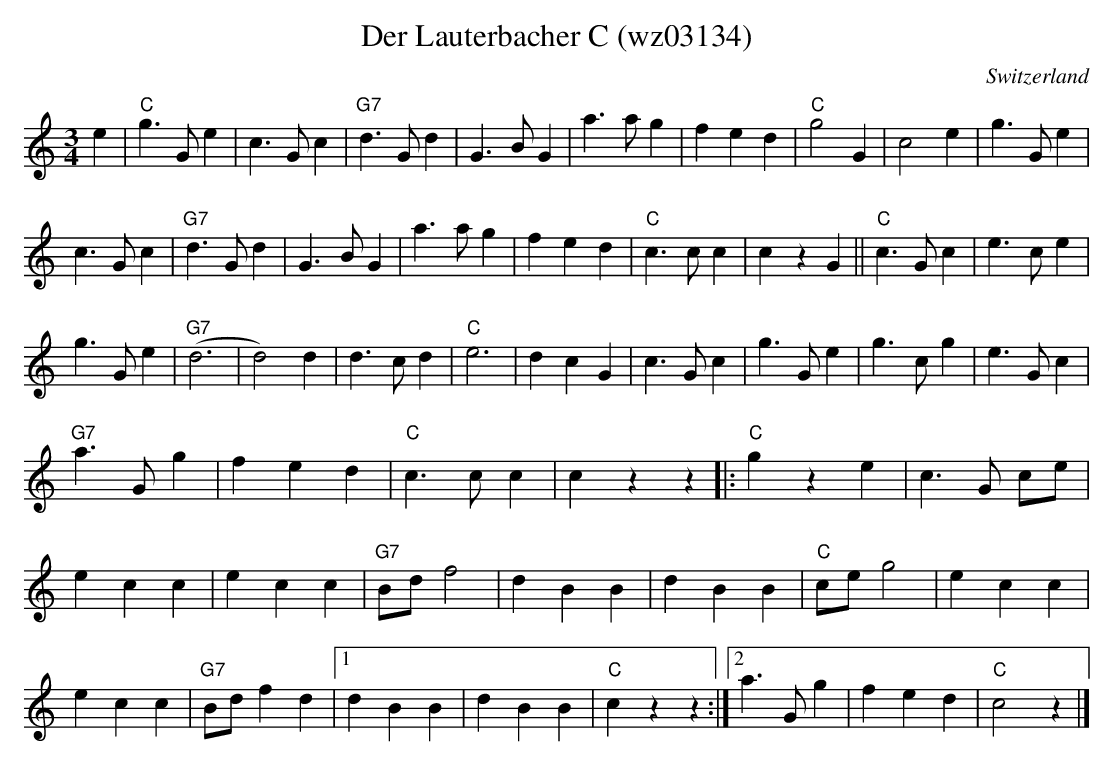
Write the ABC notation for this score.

X:1
T:Der Lauterbacher C (wz03134)
O:Switzerland
M:3/4
L:1/4
K:C major
e | "C"g3/ G/ e | c3/ G/ c | "G7"d3/ G/ d | G3/ B/ G | a3/ a/ g |  f e d | "C"g2 G | c2 e | g3/ G/ e |
c3/ G/ c | "G7"d3/ G/ d | G3/ B/ G | a3/ a/ g | f e d | "C"c3/ c/ c | c z G || "C"c3/ G/ c | e3/ c/ e |
g3/ G/ e | ("G7"d3 | d2) d | d3/ c/ d | "C"e3 | d c G | c3/ G/ c | g3/ G/ e | g3/ c/ g | e3/ G/ c |
"G7"a3/ G/ g | f e d | "C"c3/ c/ c | c z z |: "C"g z e | c3/ G/ c/e/ |
e c c | e c c | "G7"B/d/ f2 | d B B | d B B | "C"c/e/ g2 | e c c |
e c c | "G7"B/d/ f d |1 d B B | d B B | "C"c z z :|2 a3/ G/ g | f e d | "C"c2 z |]
